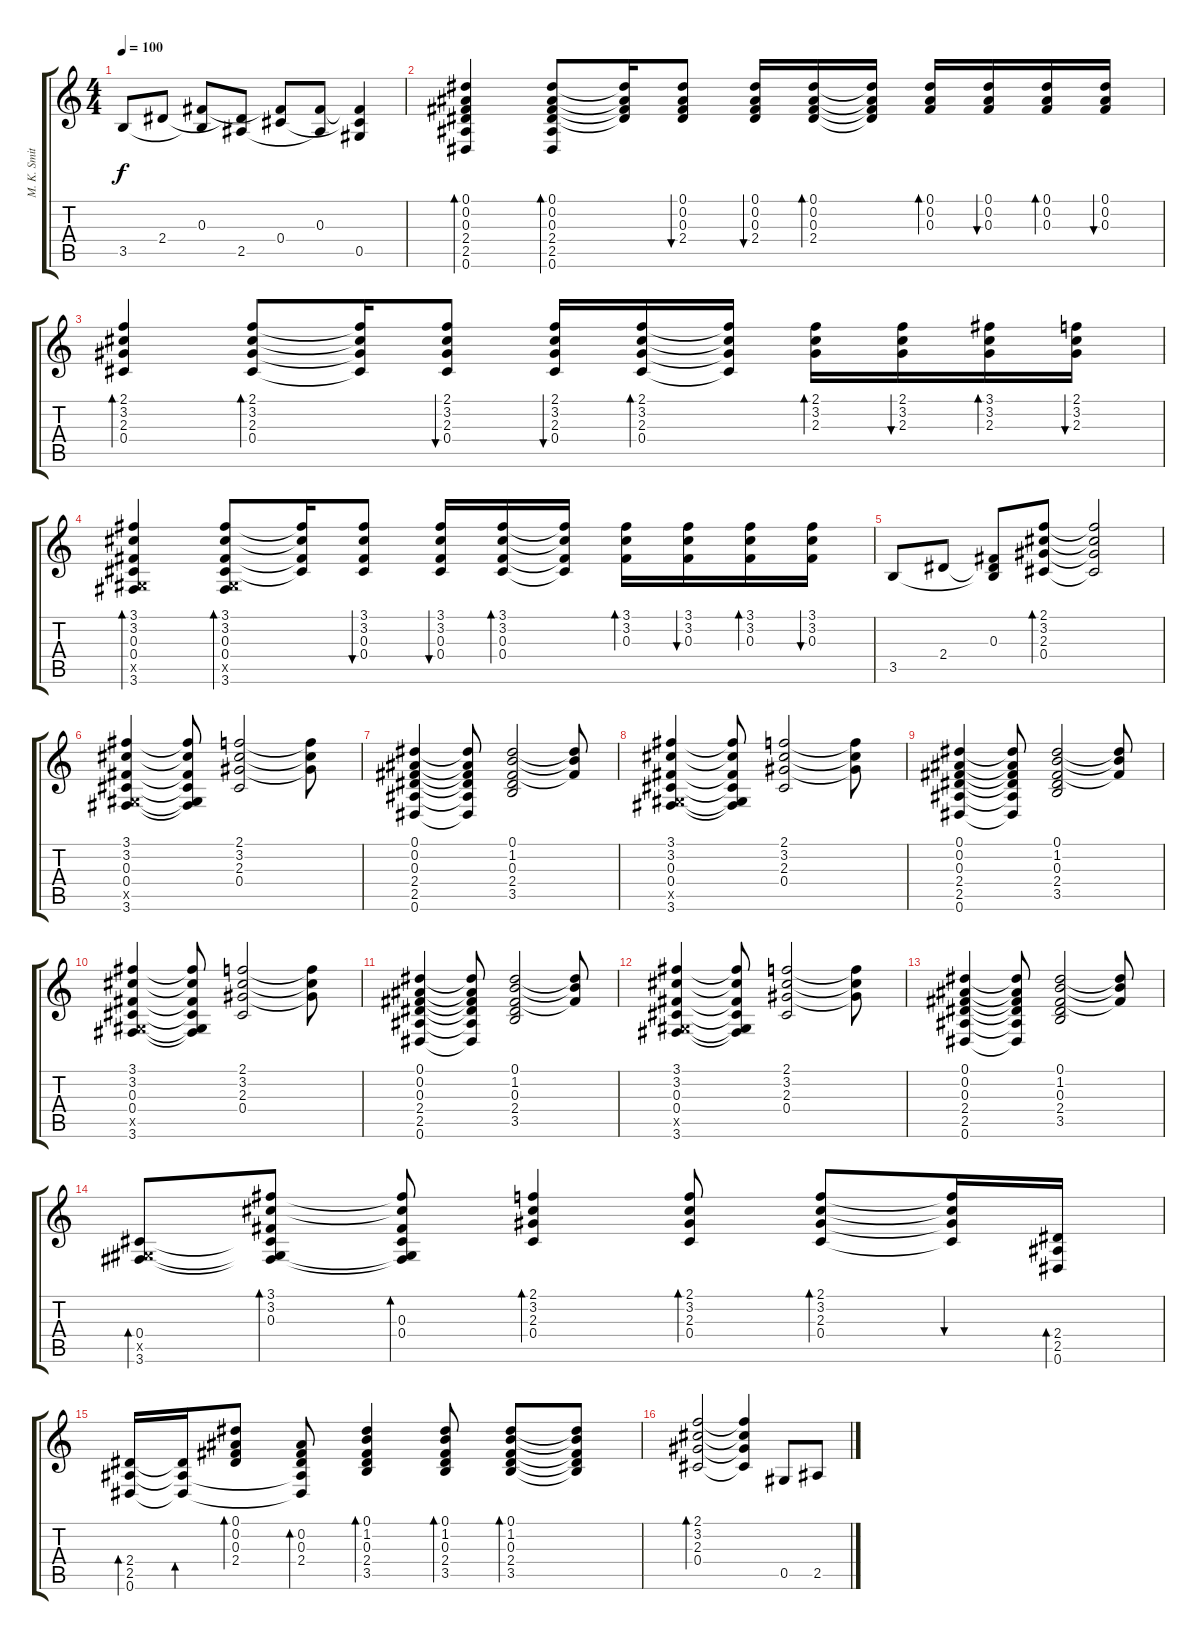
\track ("M. K. Smith (Acoustic)" "M. K. Smit") {instrument acousticguitarsteel}
\staff {score tabs}
\tuning (Eb4 Bb3 Gb3 Db3 Ab2 Eb2) {hide}
\ts (4 4)
\tempo 100
\clef g2
\ks c
3.5.8{dy f} 2.4.8 (0.3 3.5{t}).8 (2.4{t} 2.5).8 (0.3{t} 0.4).8 (0.3 2.5{t}).8 (0.3{t} 0.4{t} 0.5).4 |
(0.1 0.2 0.3 2.4 2.5 0.6).4{bd 60} (0.1 0.2 0.3 2.4 2.5 0.6).8{bd 60} (0.1{t} 0.2{t} 0.3{t} 2.4{t}).16 (0.1 0.2 0.3 2.4).8{bu 60} (0.1 0.2 0.3 2.4).16{bu 60} (0.1 0.2 0.3 2.4).16{bd 60} (0.1{t} 0.2{t} 0.3{t} 2.4{t}).16 (0.1 0.2 0.3).16{bd 60} (0.1 0.2 0.3).16{bu 60} (0.1 0.2 0.3).16{bd 60} (0.1 0.2 0.3).16{bu 60} |
(2.1 3.2 2.3 0.4).4{bd 60} (2.1 3.2 2.3 0.4).8{bd 60} (2.1{t} 3.2{t} 2.3{t} 0.4{t}).16 (2.1 3.2 2.3 0.4).8{bu 60} (2.1 3.2 2.3 0.4).16{bu 60} (2.1 3.2 2.3 0.4).16{bd 60} (2.1{t} 3.2{t} 2.3{t} 0.4{t}).16 (2.1 3.2 2.3).16{bd 60} (2.1 3.2 2.3).16{bu 60} (3.1 3.2 2.3).16{bd 60} (2.1 3.2 2.3).16{bu 60} |
(3.1 3.2 0.3 0.4 0.5{x} 3.6).4{bd 60} (3.1 3.2 0.3 0.4 0.5{x} 3.6).8{bd 60} (3.1{t} 3.2{t} 0.3{t} 0.4{t}).16 (3.1 3.2 0.3 0.4).8{bu 60} (3.1 3.2 0.3 0.4).16{bu 60} (3.1 3.2 0.3 0.4).16{bd 60} (3.1{t} 3.2{t} 0.3{t} 0.4{t}).16 (3.1 3.2 0.3).16{bd 60} (3.1 3.2 0.3).16{bu 60} (3.1 3.2 0.3).16{bd 60} (3.1 3.2 0.3).16{bu 60} |
3.5.8 2.4.8 (0.3 2.4{t} 3.5{t}).8 (2.1 3.2 2.3 0.4).8{bd 60} (2.1{t} 3.2{t} 2.3{t} 0.4{t}).2 |
(3.1 3.2 0.3 0.4 0.5{x} 3.6).4 (3.1{t} 3.2{t} 0.3{t} 0.4{t} 0.5{t} 3.6{t}).8 (2.1 3.2 2.3 0.4).2 (2.1{t} 3.2{t} 2.3{t}).8 |
(0.1 0.2 0.3 2.4 2.5 0.6).4 (0.1{t} 0.2{t} 0.3{t} 2.4{t} 2.5{t} 0.6{t}).8 (0.1 1.2 0.3 2.4 3.5).2 (0.1{t} 1.2{t} 0.3{t}).8 |
(3.1 3.2 0.3 0.4 0.5{x} 3.6).4 (3.1{t} 3.2{t} 0.3{t} 0.4{t} 0.5{t} 3.6{t}).8 (2.1 3.2 2.3 0.4).2 (2.1{t} 3.2{t} 2.3{t}).8 |
(0.1 0.2 0.3 2.4 2.5 0.6).4 (0.1{t} 0.2{t} 0.3{t} 2.4{t} 2.5{t} 0.6{t}).8 (0.1 1.2 0.3 2.4 3.5).2 (0.1{t} 1.2{t} 0.3{t}).8 |
(3.1 3.2 0.3 0.4 0.5{x} 3.6).4 (3.1{t} 3.2{t} 0.3{t} 0.4{t} 0.5{t} 3.6{t}).8 (2.1 3.2 2.3 0.4).2 (2.1{t} 3.2{t} 2.3{t}).8 |
(0.1 0.2 0.3 2.4 2.5 0.6).4 (0.1{t} 0.2{t} 0.3{t} 2.4{t} 2.5{t} 0.6{t}).8 (0.1 1.2 0.3 2.4 3.5).2 (0.1{t} 1.2{t} 0.3{t}).8 |
(3.1 3.2 0.3 0.4 0.5{x} 3.6).4 (3.1{t} 3.2{t} 0.3{t} 0.4{t} 0.5{t} 3.6{t}).8 (2.1 3.2 2.3 0.4).2 (2.1{t} 3.2{t} 2.3{t}).8 |
(0.1 0.2 0.3 2.4 2.5 0.6).4 (0.1{t} 0.2{t} 0.3{t} 2.4{t} 2.5{t} 0.6{t}).8 (0.1 1.2 0.3 2.4 3.5).2 (0.1{t} 1.2{t} 0.3{t}).8 |
(0.4 0.5{x} 3.6).8{bd 60} (3.1 3.2 0.3 0.4{t} 0.5{t} 3.6{t}).8{bd 60} (3.1{t} 3.2{t} 0.3 0.4 0.5{t} 3.6{t}).8{bd 60} (2.1 3.2 2.3 0.4).4{bd 60} (2.1 3.2 2.3 0.4).8{bd 60} (2.1 3.2 2.3 0.4).8{bd 60} (2.1{t} 3.2{t} 2.3{t} 0.4{t}).16{bu 60} (2.4 2.5 0.6).16{bd 60} |
(2.4 2.5 0.6).16{bd 60} (2.4{t} 2.5{t} 0.6{t}).16{bd 60} (0.1 0.2 0.3 2.4).8{bd 60} (0.2 0.3 2.4 2.5{t} 0.6{t}).8{bd 60} (0.1 1.2 0.3 2.4 3.5).4{bd 60} (0.1 1.2 0.3 2.4 3.5).8{bd 60} (0.1 1.2 0.3 2.4 3.5).8{bd 60} (0.1{t} 1.2{t} 0.3{t} 2.4{t} 3.5{t}).8 |
(2.1 3.2 2.3 0.4).2{bd 60} (2.1{t} 3.2{t} 2.3{t} 0.4{t}).4 0.5.8 2.5.8
